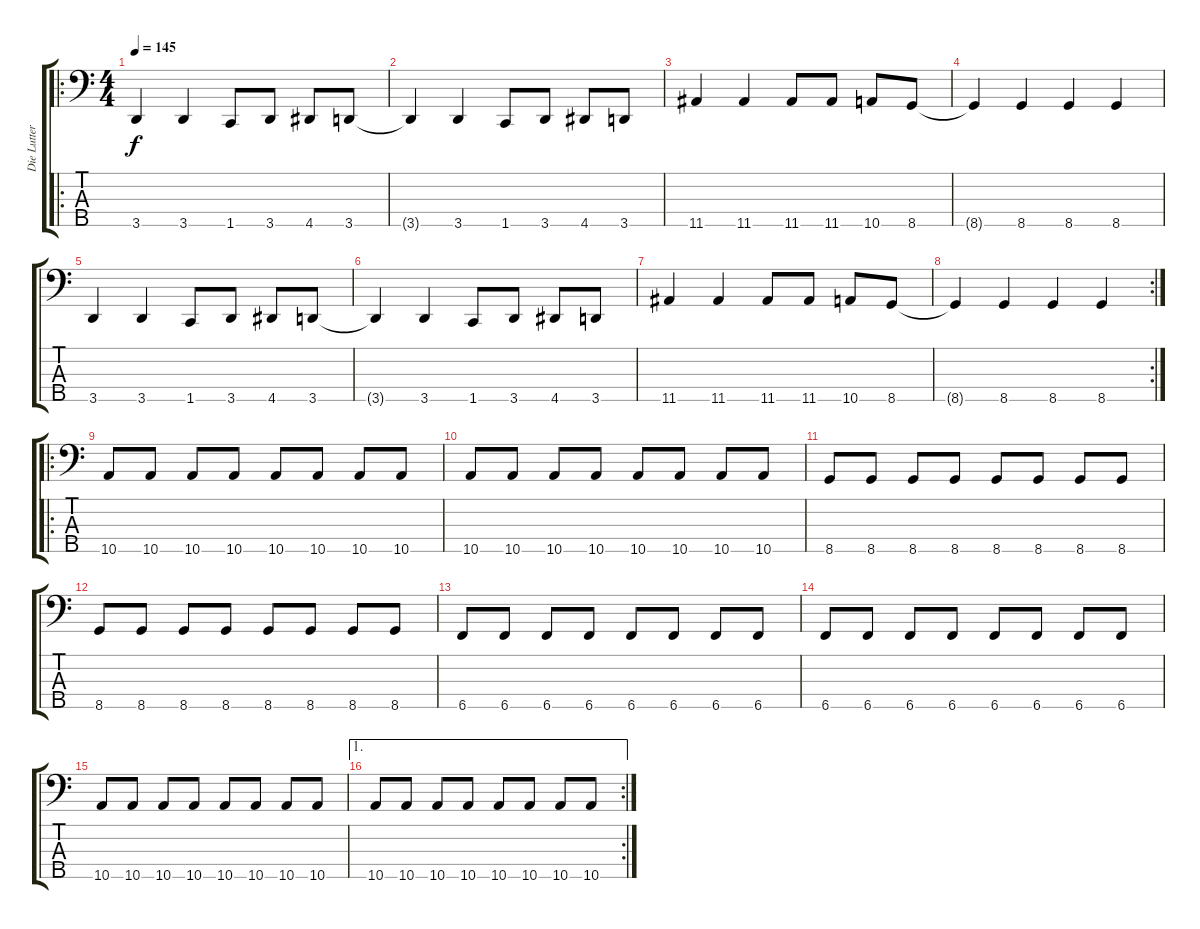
\track ("Die Lutter (Bass)" "Die Lutter") {instrument electricbassfinger}
\staff {score tabs}
\tuning (G2 D2 A1 E1 B0) {hide}
\ro
\ts (4 4)
\tempo 145
\clef f4
\ks c
3.5.4{dy f} 3.5.4 1.5.8 3.5.8 4.5.8 3.5.8 |
3.5{t}.4 3.5.4 1.5.8 3.5.8 4.5.8 3.5.8 |
11.5.4 11.5.4 11.5.8 11.5.8 10.5.8 8.5.8 |
8.5{t}.4 8.5.4 8.5.4 8.5.4 |
3.5.4 3.5.4 1.5.8 3.5.8 4.5.8 3.5.8 |
3.5{t}.4 3.5.4 1.5.8 3.5.8 4.5.8 3.5.8 |
11.5.4 11.5.4 11.5.8 11.5.8 10.5.8 8.5.8 |
\rc 2
8.5{t}.4 8.5.4 8.5.4 8.5.4 |
\ro
10.5.8 10.5.8 10.5.8 10.5.8 10.5.8 10.5.8 10.5.8 10.5.8 |
10.5.8 10.5.8 10.5.8 10.5.8 10.5.8 10.5.8 10.5.8 10.5.8 |
8.5.8 8.5.8 8.5.8 8.5.8 8.5.8 8.5.8 8.5.8 8.5.8 |
8.5.8 8.5.8 8.5.8 8.5.8 8.5.8 8.5.8 8.5.8 8.5.8 |
6.5.8 6.5.8 6.5.8 6.5.8 6.5.8 6.5.8 6.5.8 6.5.8 |
6.5.8 6.5.8 6.5.8 6.5.8 6.5.8 6.5.8 6.5.8 6.5.8 |
10.5.8 10.5.8 10.5.8 10.5.8 10.5.8 10.5.8 10.5.8 10.5.8 |
\ae 1
\rc 2
10.5.8 10.5.8 10.5.8 10.5.8 10.5.8 10.5.8 10.5.8 10.5.8
